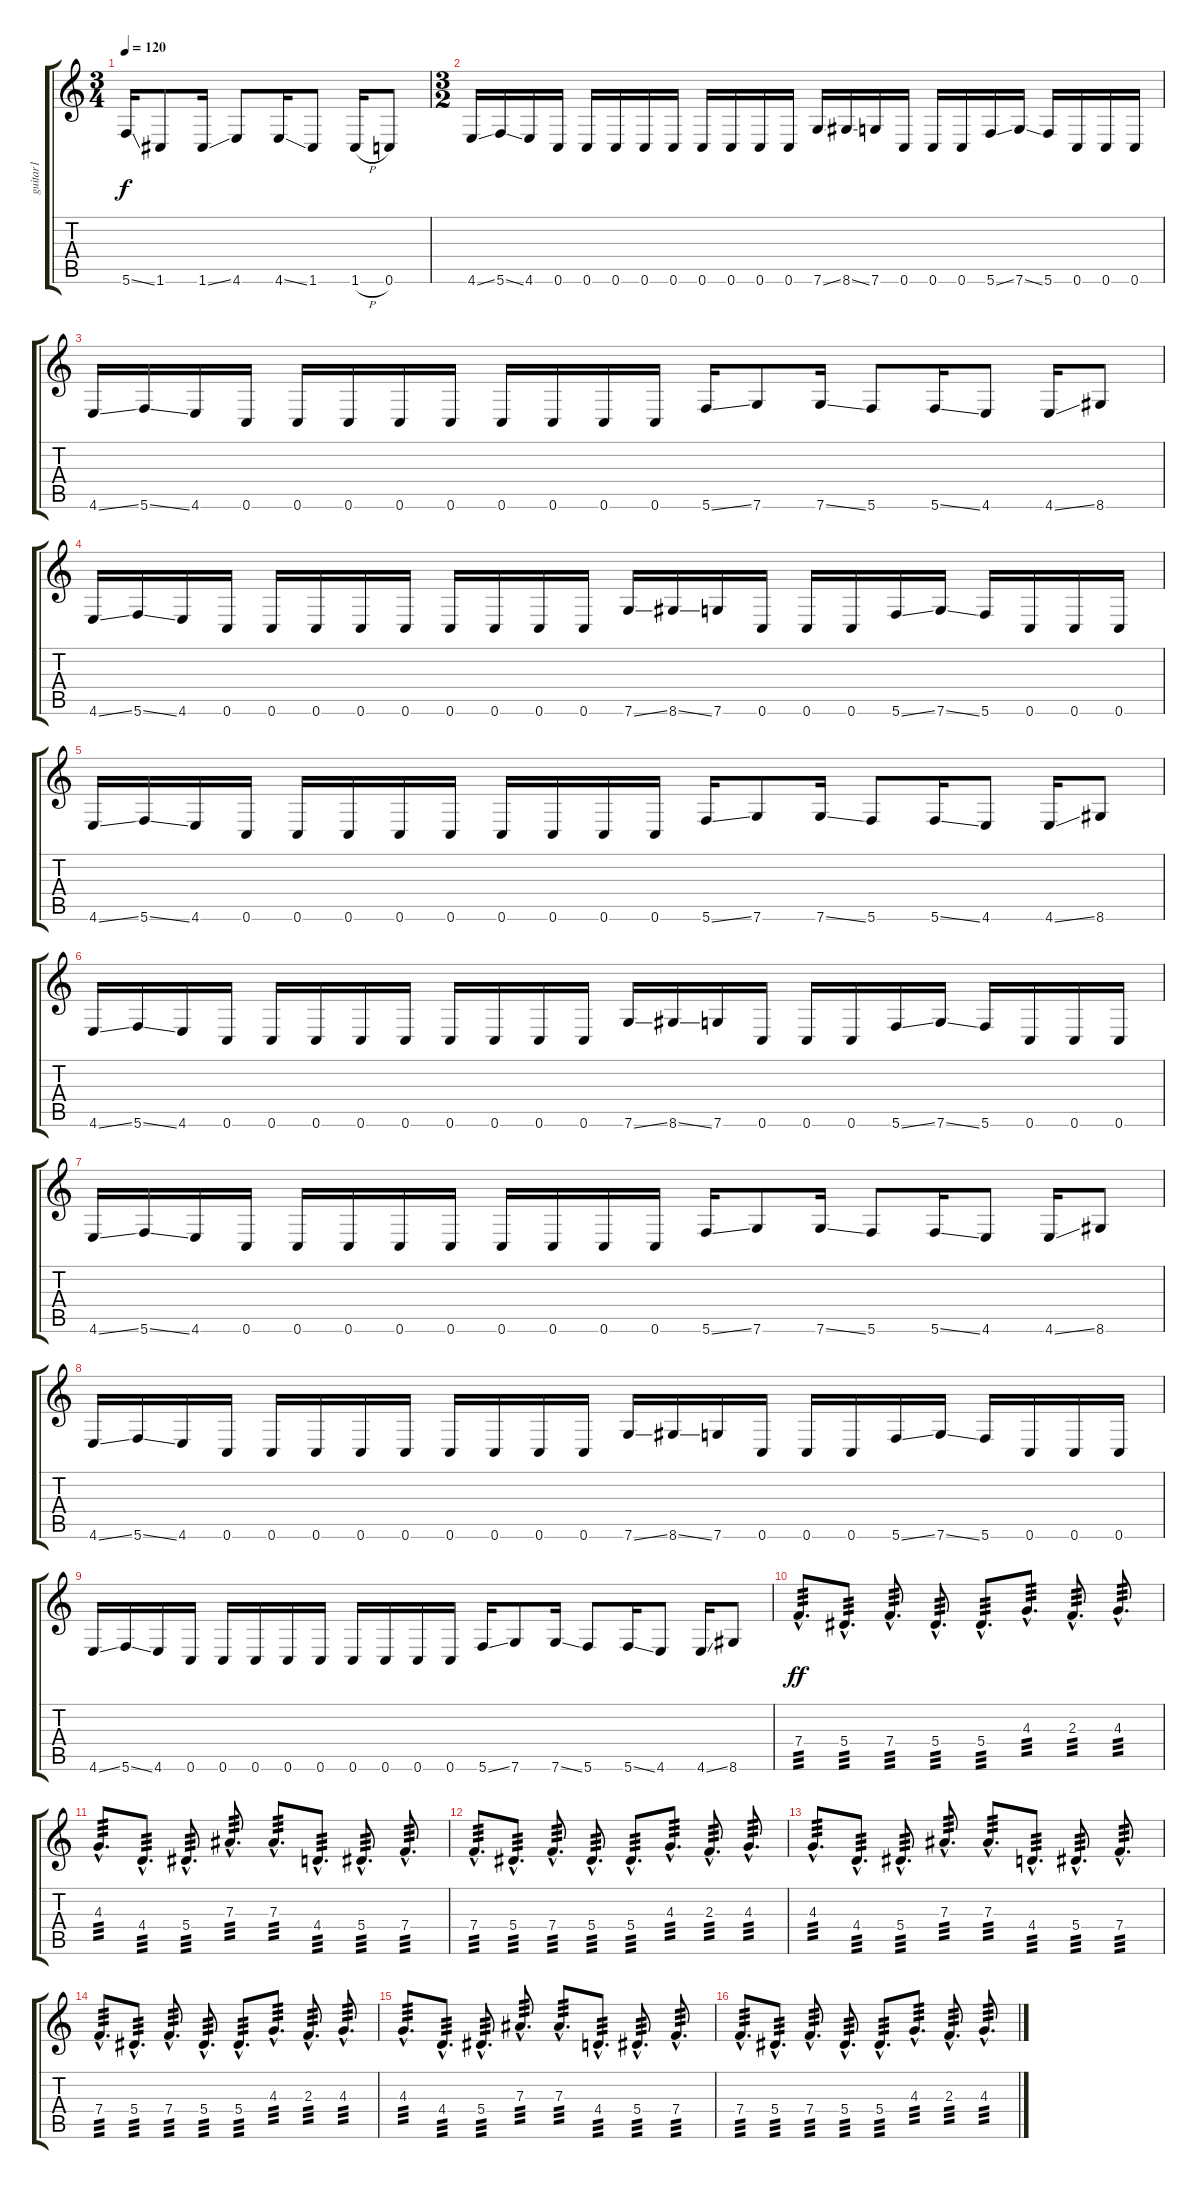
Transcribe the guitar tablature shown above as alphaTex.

\track ("guitar1" "guitar1") {instrument distortionguitar}
\staff {score tabs}
\tuning (C4 G3 Eb3 Bb2 F2 C2) {hide}
\ts (3 4)
\tempo 120
\clef g2
\ks c
5.6{ss}.16{dy f} 1.6.8 1.6{ss}.16 4.6.8 4.6{ss}.16 1.6.8 1.6{h}.16 0.6.8 |
\ts (3 2)
4.6{ss}.16 5.6{ss}.16 4.6.16 0.6.16 0.6.16 0.6.16 0.6.16 0.6.16 0.6.16 0.6.16 0.6.16 0.6.16 7.6{ss}.16 8.6{ss}.16 7.6.16 0.6.16 0.6.16 0.6.16 5.6{ss}.16 7.6{ss}.16 5.6.16 0.6.16 0.6.16 0.6.16 |
4.6{ss}.16 5.6{ss}.16 4.6.16 0.6.16 0.6.16 0.6.16 0.6.16 0.6.16 0.6.16 0.6.16 0.6.16 0.6.16 5.6{ss}.16 7.6.8 7.6{ss}.16 5.6.8 5.6{ss}.16 4.6.8 4.6{ss}.16 8.6.8 |
4.6{ss}.16 5.6{ss}.16 4.6.16 0.6.16 0.6.16 0.6.16 0.6.16 0.6.16 0.6.16 0.6.16 0.6.16 0.6.16 7.6{ss}.16 8.6{ss}.16 7.6.16 0.6.16 0.6.16 0.6.16 5.6{ss}.16 7.6{ss}.16 5.6.16 0.6.16 0.6.16 0.6.16 |
4.6{ss}.16 5.6{ss}.16 4.6.16 0.6.16 0.6.16 0.6.16 0.6.16 0.6.16 0.6.16 0.6.16 0.6.16 0.6.16 5.6{ss}.16 7.6.8 7.6{ss}.16 5.6.8 5.6{ss}.16 4.6.8 4.6{ss}.16 8.6.8 |
4.6{ss}.16 5.6{ss}.16 4.6.16 0.6.16 0.6.16 0.6.16 0.6.16 0.6.16 0.6.16 0.6.16 0.6.16 0.6.16 7.6{ss}.16 8.6{ss}.16 7.6.16 0.6.16 0.6.16 0.6.16 5.6{ss}.16 7.6{ss}.16 5.6.16 0.6.16 0.6.16 0.6.16 |
4.6{ss}.16 5.6{ss}.16 4.6.16 0.6.16 0.6.16 0.6.16 0.6.16 0.6.16 0.6.16 0.6.16 0.6.16 0.6.16 5.6{ss}.16 7.6.8 7.6{ss}.16 5.6.8 5.6{ss}.16 4.6.8 4.6{ss}.16 8.6.8 |
4.6{ss}.16 5.6{ss}.16 4.6.16 0.6.16 0.6.16 0.6.16 0.6.16 0.6.16 0.6.16 0.6.16 0.6.16 0.6.16 7.6{ss}.16 8.6{ss}.16 7.6.16 0.6.16 0.6.16 0.6.16 5.6{ss}.16 7.6{ss}.16 5.6.16 0.6.16 0.6.16 0.6.16 |
4.6{ss}.16 5.6{ss}.16 4.6.16 0.6.16 0.6.16 0.6.16 0.6.16 0.6.16 0.6.16 0.6.16 0.6.16 0.6.16 5.6{ss}.16 7.6.8 7.6{ss}.16 5.6.8 5.6{ss}.16 4.6.8 4.6{ss}.16 8.6.8 |
7.4{hac}.8{d tp 3 dy ff volume 10} 5.4{hac}.8{d tp 3} 7.4{hac}.8{d tp 3} 5.4{hac}.8{d tp 3} 5.4{hac}.8{d tp 3} 4.3{hac}.8{d tp 3} 2.3{hac}.8{d tp 3} 4.3{hac}.8{d tp 3} |
4.3{hac}.8{d tp 3} 4.4{hac}.8{d tp 3} 5.4{hac}.8{d tp 3} 7.3{hac}.8{d tp 3} 7.3{hac}.8{d tp 3} 4.4{hac}.8{d tp 3} 5.4{hac}.8{d tp 3} 7.4{hac}.8{d tp 3} |
7.4{hac}.8{d tp 3} 5.4{hac}.8{d tp 3} 7.4{hac}.8{d tp 3} 5.4{hac}.8{d tp 3} 5.4{hac}.8{d tp 3} 4.3{hac}.8{d tp 3} 2.3{hac}.8{d tp 3} 4.3{hac}.8{d tp 3} |
4.3{hac}.8{d tp 3 volume 6} 4.4{hac}.8{d tp 3} 5.4{hac}.8{d tp 3} 7.3{hac}.8{d tp 3} 7.3{hac}.8{d tp 3} 4.4{hac}.8{d tp 3} 5.4{hac}.8{d tp 3} 7.4{hac}.8{d tp 3} |
7.4{hac}.8{d tp 3} 5.4{hac}.8{d tp 3} 7.4{hac}.8{d tp 3} 5.4{hac}.8{d tp 3} 5.4{hac}.8{d tp 3} 4.3{hac}.8{d tp 3} 2.3{hac}.8{d tp 3} 4.3{hac}.8{d tp 3} |
4.3{hac}.8{d tp 3} 4.4{hac}.8{d tp 3} 5.4{hac}.8{d tp 3} 7.3{hac}.8{d tp 3} 7.3{hac}.8{d tp 3} 4.4{hac}.8{d tp 3} 5.4{hac}.8{d tp 3} 7.4{hac}.8{d tp 3} |
7.4{hac}.8{d tp 3 volume 3} 5.4{hac}.8{d tp 3} 7.4{hac}.8{d tp 3} 5.4{hac}.8{d tp 3} 5.4{hac}.8{d tp 3} 4.3{hac}.8{d tp 3} 2.3{hac}.8{d tp 3} 4.3{hac}.8{d tp 3}
